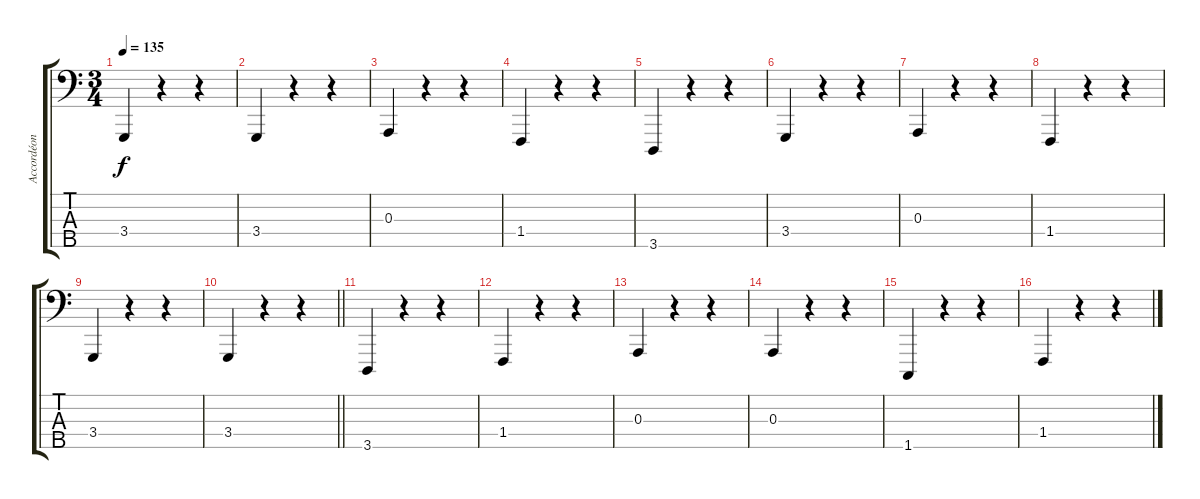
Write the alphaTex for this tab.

\track ("Accordéon grave" "Accordéon ") {instrument accordion}
\staff {score tabs}
\tuning (G2 D2 A1 E1 B0) {hide}
\ts (3 4)
\tempo 135
\clef f4
\ks c
3.4.4{dy f} r.4 r.4 |
3.4.4 r.4 r.4 |
0.3.4 r.4 r.4 |
1.4.4 r.4 r.4 |
3.5.4 r.4 r.4 |
3.4.4 r.4 r.4 |
0.3.4 r.4 r.4 |
1.4.4 r.4 r.4 |
3.4.4 r.4 r.4 |
\barLineRight lightlight
3.4.4 r.4 r.4 |
3.5.4 r.4 r.4 |
1.4.4 r.4 r.4 |
0.3.4 r.4 r.4 |
0.3.4 r.4 r.4 |
1.5.4 r.4 r.4 |
1.4.4 r.4 r.4
